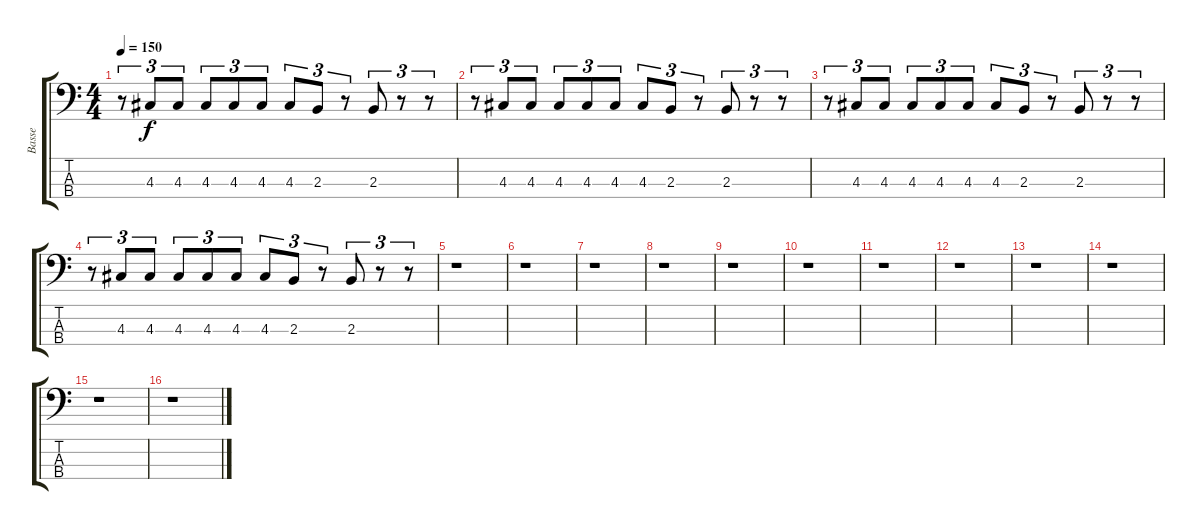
\track ("Basse" "Basse") {instrument electricbassfinger}
\staff {score tabs}
\tuning (G2 D2 A1 E1) {hide}
\ts (4 4)
\tempo 150
\clef f4
\ks c
r.8{tu (3 2) dy f instrument electricbassfinger} 4.3.8{tu (3 2)} 4.3.8{tu (3 2)} 4.3.8{tu (3 2)} 4.3.8{tu (3 2)} 4.3.8{tu (3 2)} 4.3.8{tu (3 2)} 2.3.8{tu (3 2)} r.8{tu (3 2)} 2.3.8{tu (3 2)} r.8{tu (3 2)} r.8{tu (3 2)} |
r.8{tu (3 2)} 4.3.8{tu (3 2)} 4.3.8{tu (3 2)} 4.3.8{tu (3 2)} 4.3.8{tu (3 2)} 4.3.8{tu (3 2)} 4.3.8{tu (3 2)} 2.3.8{tu (3 2)} r.8{tu (3 2)} 2.3.8{tu (3 2)} r.8{tu (3 2)} r.8{tu (3 2)} |
r.8{tu (3 2)} 4.3.8{tu (3 2)} 4.3.8{tu (3 2)} 4.3.8{tu (3 2)} 4.3.8{tu (3 2)} 4.3.8{tu (3 2)} 4.3.8{tu (3 2)} 2.3.8{tu (3 2)} r.8{tu (3 2)} 2.3.8{tu (3 2)} r.8{tu (3 2)} r.8{tu (3 2)} |
r.8{tu (3 2)} 4.3.8{tu (3 2)} 4.3.8{tu (3 2)} 4.3.8{tu (3 2)} 4.3.8{tu (3 2)} 4.3.8{tu (3 2)} 4.3.8{tu (3 2)} 2.3.8{tu (3 2)} r.8{tu (3 2)} 2.3.8{tu (3 2)} r.8{tu (3 2)} r.8{tu (3 2)} |
r.1 |
r.1 |
r.1 |
r.1 |
r.1 |
r.1 |
r.1 |
r.1 |
r.1 |
r.1 |
r.1 |
r.1
